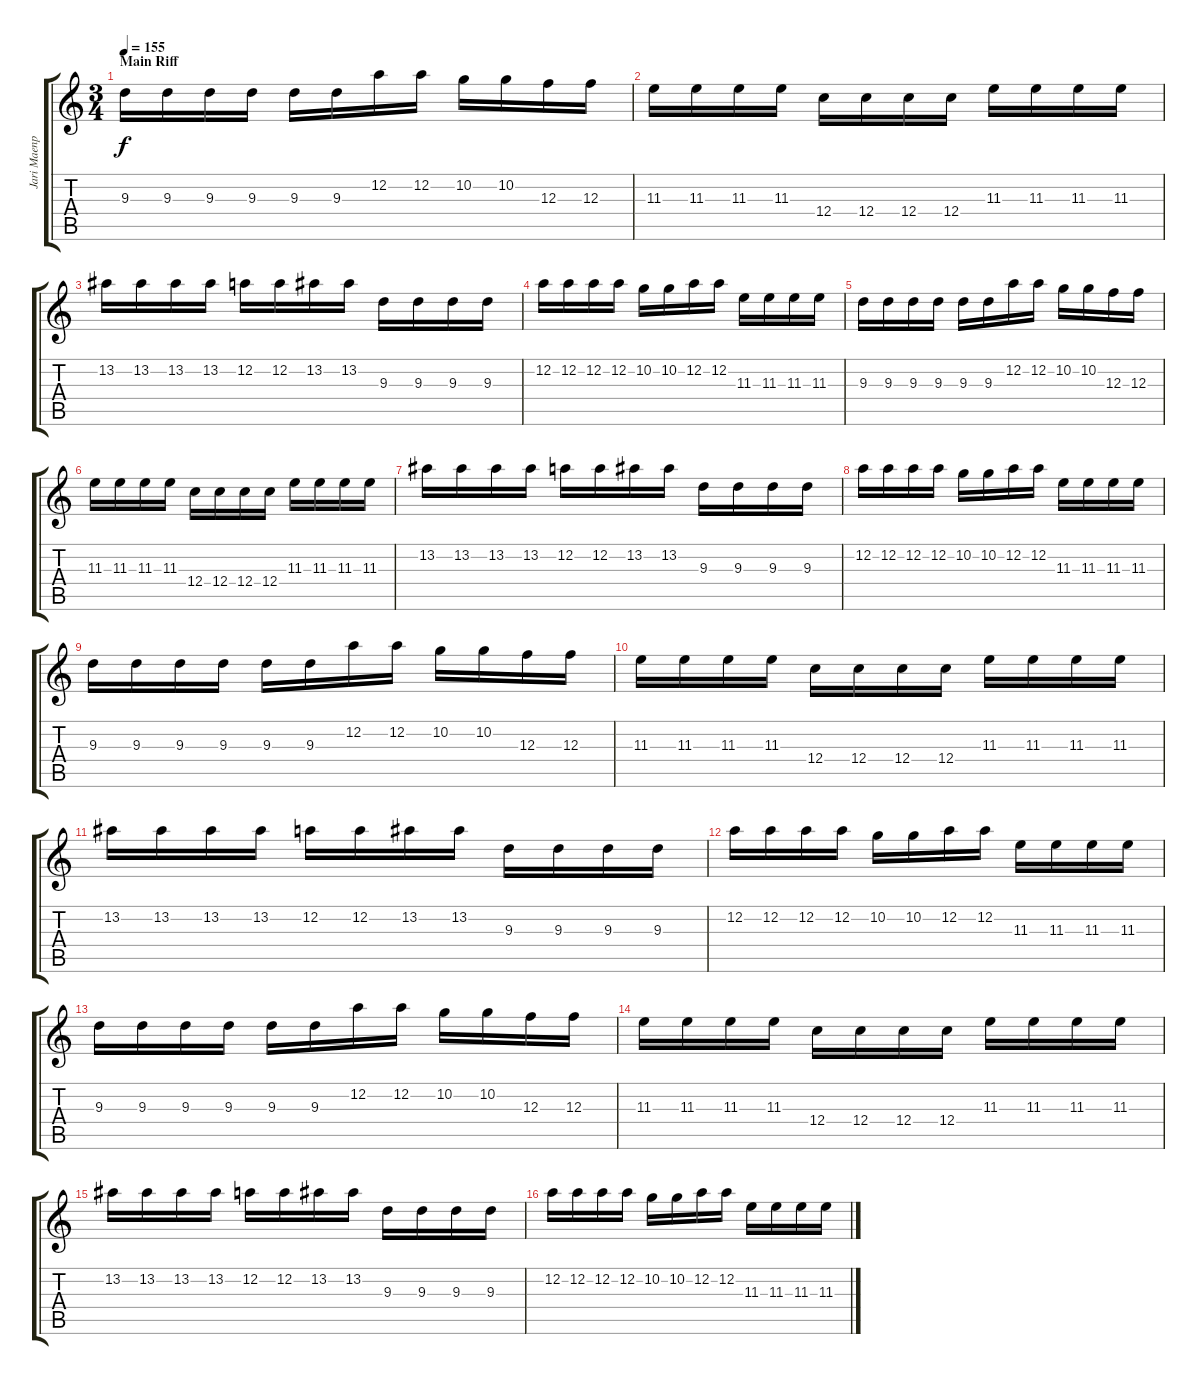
\track ("Jari Maenpaa" "Jari Maenp") {instrument distortionguitar}
\staff {score tabs}
\tuning (D4 A3 F3 C3 G2 D2) {hide}
\ts (3 4)
\section ("" "Main Riff")
\tempo 155
\clef g2
\ks c
9.3.16{dy f} 9.3.16 9.3.16 9.3.16 9.3.16 9.3.16 12.2.16 12.2.16 10.2.16 10.2.16 12.3.16 12.3.16 |
11.3.16 11.3.16 11.3.16 11.3.16 12.4.16 12.4.16 12.4.16 12.4.16 11.3.16 11.3.16 11.3.16 11.3.16 |
13.2.16 13.2.16 13.2.16 13.2.16 12.2.16 12.2.16 13.2.16 13.2.16 9.3.16 9.3.16 9.3.16 9.3.16 |
12.2.16 12.2.16 12.2.16 12.2.16 10.2.16 10.2.16 12.2.16 12.2.16 11.3.16 11.3.16 11.3.16 11.3.16 |
9.3.16 9.3.16 9.3.16 9.3.16 9.3.16 9.3.16 12.2.16 12.2.16 10.2.16 10.2.16 12.3.16 12.3.16 |
11.3.16 11.3.16 11.3.16 11.3.16 12.4.16 12.4.16 12.4.16 12.4.16 11.3.16 11.3.16 11.3.16 11.3.16 |
13.2.16 13.2.16 13.2.16 13.2.16 12.2.16 12.2.16 13.2.16 13.2.16 9.3.16 9.3.16 9.3.16 9.3.16 |
12.2.16 12.2.16 12.2.16 12.2.16 10.2.16 10.2.16 12.2.16 12.2.16 11.3.16 11.3.16 11.3.16 11.3.16 |
9.3.16 9.3.16 9.3.16 9.3.16 9.3.16 9.3.16 12.2.16 12.2.16 10.2.16 10.2.16 12.3.16 12.3.16 |
11.3.16 11.3.16 11.3.16 11.3.16 12.4.16 12.4.16 12.4.16 12.4.16 11.3.16 11.3.16 11.3.16 11.3.16 |
13.2.16 13.2.16 13.2.16 13.2.16 12.2.16 12.2.16 13.2.16 13.2.16 9.3.16 9.3.16 9.3.16 9.3.16 |
12.2.16 12.2.16 12.2.16 12.2.16 10.2.16 10.2.16 12.2.16 12.2.16 11.3.16 11.3.16 11.3.16 11.3.16 |
9.3.16 9.3.16 9.3.16 9.3.16 9.3.16 9.3.16 12.2.16 12.2.16 10.2.16 10.2.16 12.3.16 12.3.16 |
11.3.16 11.3.16 11.3.16 11.3.16 12.4.16 12.4.16 12.4.16 12.4.16 11.3.16 11.3.16 11.3.16 11.3.16 |
13.2.16 13.2.16 13.2.16 13.2.16 12.2.16 12.2.16 13.2.16 13.2.16 9.3.16 9.3.16 9.3.16 9.3.16 |
12.2.16 12.2.16 12.2.16 12.2.16 10.2.16 10.2.16 12.2.16 12.2.16 11.3.16 11.3.16 11.3.16 11.3.16
